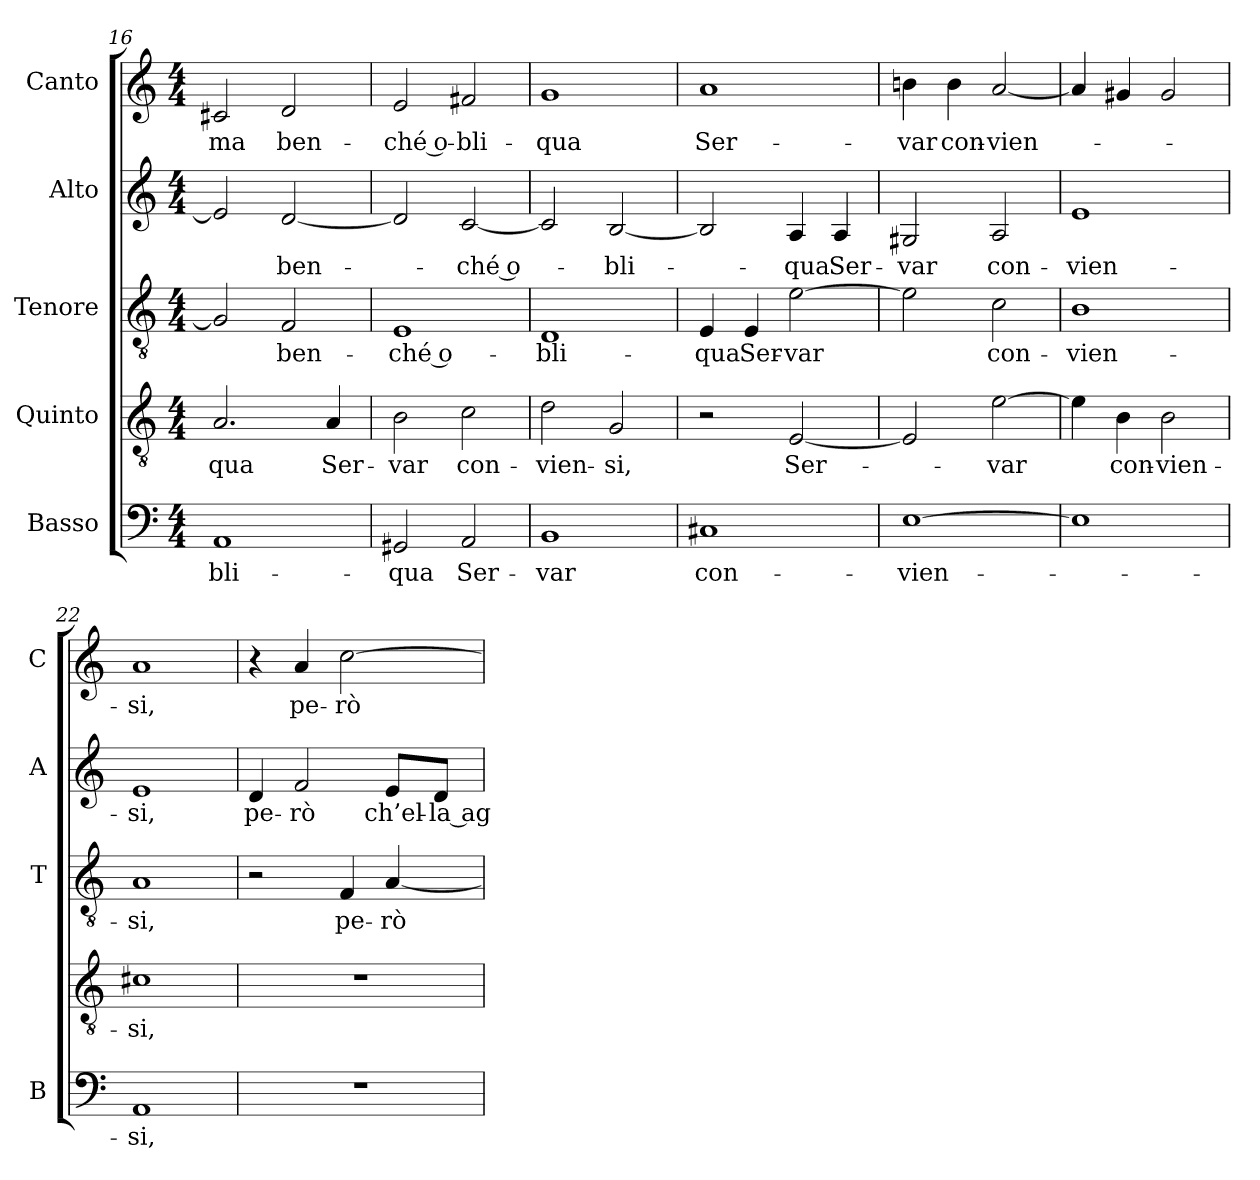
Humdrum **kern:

**kern	**text	**kern	**text	**kern	**text	**kern	**text	**kern	**text
*part5	*part5	*part4	*part4	*part3	*part3	*part2	*part2	*part1	*part1
*staff5	*staff5	*staff4	*staff4	*staff3	*staff3	*staff2	*staff2	*staff1	*staff1
*I"Basso	*	*I"Quinto	*	*I"Tenore	*	*I"Alto	*	*I"Canto	*
*I'B	*	*	*	*I'T	*	*I'A	*	*I'C	*
*clefF4	*	*clefGv2	*	*clefGv2	*	*clefG2	*	*clefG2	*
*k[]	*	*k[]	*	*k[]	*	*k[]	*	*k[]	*
*C:	*	*C:	*	*C:	*	*C:	*	*C:	*
*M4/4	*	*M4/4	*	*M4/4	*	*M4/4	*	*M4/4	*
=16	=16	=16	=16	=16	=16	=16	=16	=16	=16
!	!LO:LY:b	!	!	!	!	!	!	!	!
!	!	!	!LO:LY:b	!	!	!	!	!	!
!	!	!	!	!	!	!	!	!	!LO:LY:b
1AA	-bli-	2.A/	-qua	2G/]	.	2e/]	.	2c#X/	ma
!	!	!	!	!	!LO:LY:b	!	!	!	!
!	!	!	!	!	!	!	!LO:LY:b	!	!
!	!	!	!	!	!	!	!	!	!LO:LY:b
.	.	.	.	2F/	ben-	[2d/	ben-	2d/	ben-
!	!	!	!LO:LY:b	!	!	!	!	!	!
.	.	4A/	Ser-	.	.	.	.	.	.
!!LO:LB:g=z
=17	=17	=17	=17	=17	=17	=17	=17	=17	=17
!	!LO:LY:b	!	!	!	!	!	!	!	!
!	!	!	!LO:LY:b	!	!	!	!	!	!
!	!	!	!	!	!LO:LY:b	!	!	!	!
!	!	!	!	!	!	!	!	!	!LO:LY:b
2GG#X/	-qua	2B\	-var	1E	-ché o-	2d/]	.	2e/	-ché o-
!	!LO:LY:b	!	!	!	!	!	!	!	!
!	!	!	!LO:LY:b	!	!	!	!	!	!
!	!	!	!	!	!	!	!LO:LY:b	!	!
!	!	!	!	!	!	!	!	!	!LO:LY:b
2AA/	Ser-	2c\	con-	.	.	[2c/	-ché o-	2f#X/	-bli-
=18	=18	=18	=18	=18	=18	=18	=18	=18	=18
!	!LO:LY:b	!	!	!	!	!	!	!	!
!	!	!	!LO:LY:b	!	!	!	!	!	!
!	!	!	!	!	!LO:LY:b	!	!	!	!
!	!	!	!	!	!	!	!	!	!LO:LY:b
1BB	-var	2d\	-vien-	1D	-bli-	2c/]	.	1g	-qua
!	!	!	!LO:LY:b	!	!	!	!	!	!
!	!	!	!	!	!	!	!LO:LY:b	!	!
.	.	2G/	-si,	.	.	[2B/	-bli-	.	.
=19	=19	=19	=19	=19	=19	=19	=19	=19	=19
!	!LO:LY:b	!	!	!	!	!	!	!	!
!	!	!	!	!	!LO:LY:b	!	!	!	!
!	!	!	!	!	!	!	!	!	!LO:LY:b
1C#X	con-	2r	.	4E/	-qua	2B/]	.	1a	Ser-
!	!	!	!	!	!LO:LY:b	!	!	!	!
.	.	.	.	4E/	Ser-	.	.	.	.
!	!	!	!LO:LY:b	!	!	!	!	!	!
!	!	!	!	!	!LO:LY:b	!	!	!	!
!	!	!	!	!	!	!	!LO:LY:b	!	!
.	.	[2E/	Ser-	[2e\	-var	4A/	-qua	.	.
!	!	!	!	!	!	!	!LO:LY:b	!	!
.	.	.	.	.	.	4A/	Ser-	.	.
=20	=20	=20	=20	=20	=20	=20	=20	=20	=20
!	!LO:LY:b	!	!	!	!	!	!	!	!
!	!	!	!	!	!	!	!LO:LY:b	!	!
!	!	!	!	!	!	!	!	!	!LO:LY:b
[1E	-vien-	2E/]	.	2e\]	.	2G#X/	-var	4bni\	-var
!	!	!	!	!	!	!	!	!	!LO:LY:b
.	.	.	.	.	.	.	.	4b\	con-
!	!	!	!LO:LY:b	!	!	!	!	!	!
!	!	!	!	!	!LO:LY:b	!	!	!	!
!	!	!	!	!	!	!	!LO:LY:b	!	!
!	!	!	!	!	!	!	!	!	!LO:LY:b
.	.	[2e\	-var	2c\	con-	2A/	con-	[2a/	-vien-
=21	=21	=21	=21	=21	=21	=21	=21	=21	=21
!	!	!	!	!	!LO:LY:b	!	!	!	!
!	!	!	!	!	!	!	!LO:LY:b	!	!
1E]	.	4e\]	.	1B	-vien-	1e	-vien-	4a/]	.
!	!	!	!LO:LY:b	!	!	!	!	!	!
.	.	4B\	con-	.	.	.	.	4g#X/	.
!	!	!	!LO:LY:b	!	!	!	!	!	!
.	.	2B\	-vien-	.	.	.	.	2g#/	.
=22	=22	=22	=22	=22	=22	=22	=22	=22	=22
!	!LO:LY:b	!	!	!	!	!	!	!	!
!	!	!	!LO:LY:b	!	!	!	!	!	!
!	!	!	!	!	!LO:LY:b	!	!	!	!
!	!	!	!	!	!	!	!LO:LY:b	!	!
!	!	!	!	!	!	!	!	!	!LO:LY:b
1AA	-si,	1c#X	-si,	1A	-si,	1e	-si,	1a	-si,
=23	=23	=23	=23	=23	=23	=23	=23	=23	=23
!	!	!	!	!	!	!	!LO:LY:b	!	!
1r	.	1r	.	2r	.	4d/	pe-	4r	.
!	!	!	!	!	!	!	!LO:LY:b	!	!
!	!	!	!	!	!	!	!	!	!LO:LY:b
.	.	.	.	.	.	2f/	-rò	4a/	pe-
!	!	!	!	!	!LO:LY:b	!	!	!	!
!	!	!	!	!	!	!	!	!	!LO:LY:b
.	.	.	.	4F/	pe-	.	.	[2cc\	-rò
!	!	!	!	!	!LO:LY:b	!	!	!	!
!	!	!	!	!	!	!	!LO:LY:b	!	!
.	.	.	.	[4A/	-rò	8e/L	ch’el-	.	.
!	!	!	!	!	!	!	!LO:LY:b	!	!
.	.	.	.	.	.	8d/J	-la ag-	.	.
=	=	=	=	=	=	=	=	=	=
*-	*-	*-	*-	*-	*-	*-	*-	*-	*-
